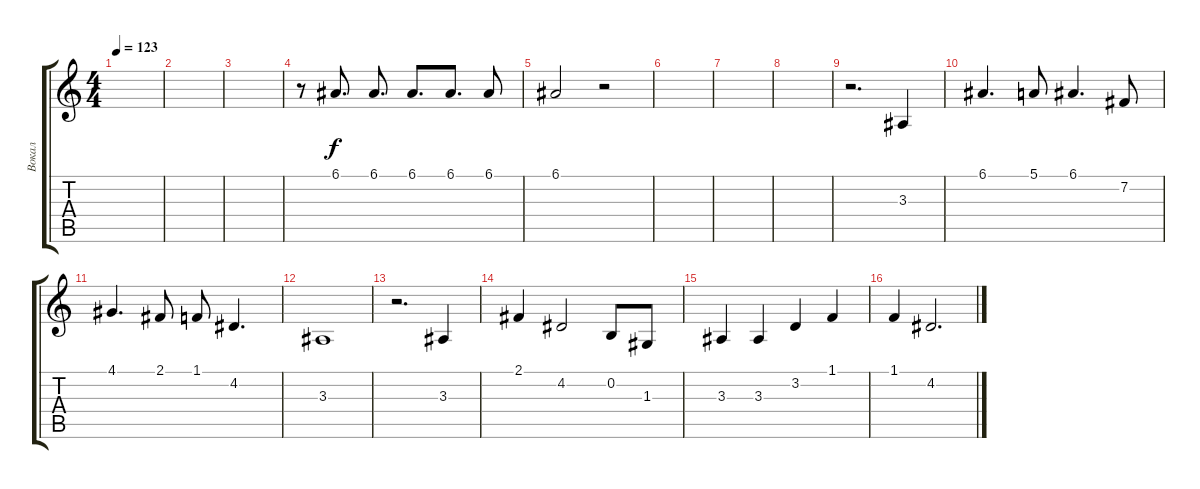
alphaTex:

\track ("Вокал" "Вокал") {instrument lead6voice}
\staff {score tabs}
\tuning (E4 B3 G3 D3 A2 E2) {hide}
\ts (4 4)
\tempo 123
\clef g2
\ks c
|
|
|
r.8 6.1.8{d} 6.1.8{d} 6.1.8{d} 6.1.8{d} 6.1.8 |
6.1.2 r.2 |
|
|
|
r.2{d} 3.3.4 |
6.1.4{d} 5.1.8 6.1.4{d} 7.2.8 |
4.1.4{d} 2.1.8 1.1.8 4.2.4{d} |
3.3.1 |
r.2{d} 3.3.4 |
2.1.4 4.2.2 0.2.8 1.3.8 |
3.3.4 3.3.4 3.2.4 1.1.4 |
1.1.4 4.2.2{d}
